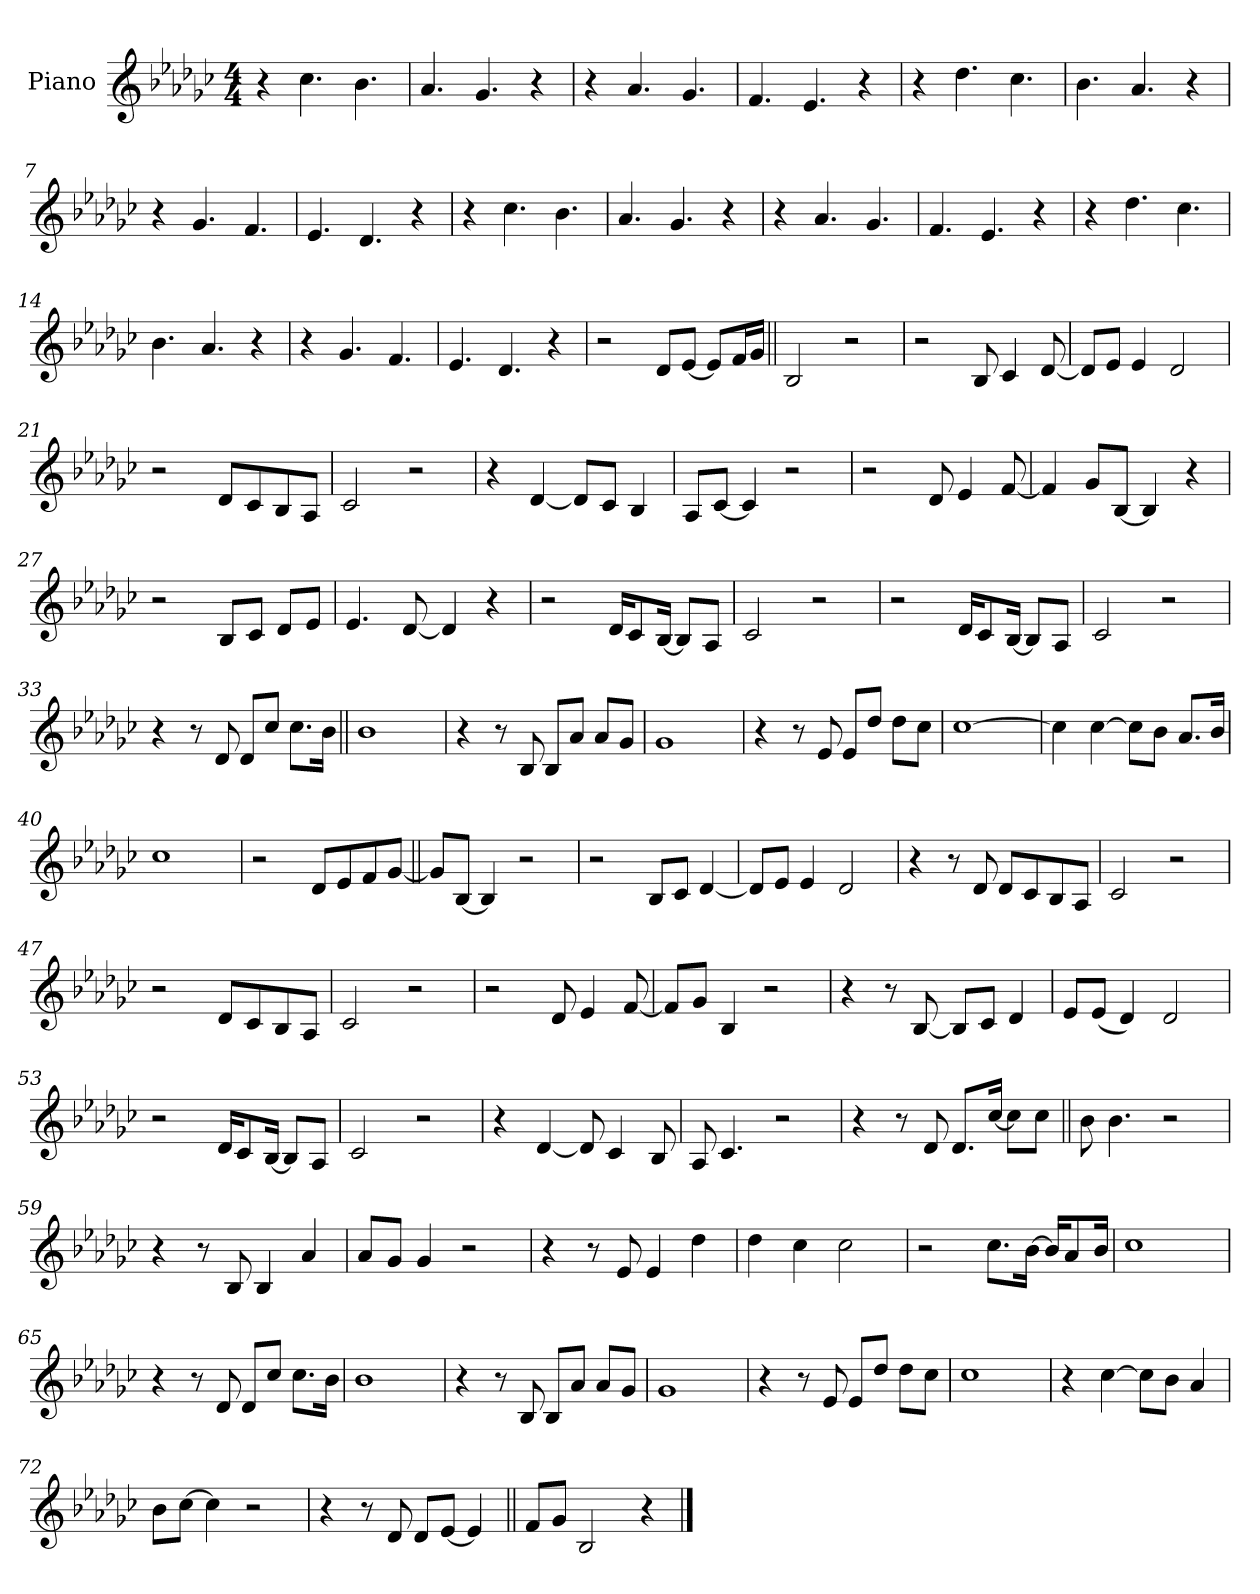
**kern
*part1
*staff1
*I"Piano
*I'Pno.
*clefG2
*k[b-e-a-d-g-c-]
*M4/4
=1
4r
4.cc-!
4.b-!
=2
4.a-!
4.g-!
4r
=3
4r
4.a-!
4.g-!
=4
4.f!
4.e-!
4r
=5
4r
4.dd-!
4.cc-!
=6
4.b-!
4.a-!
4r
=7
4r
4.g-!
4.f!
=8
4.e-!
4.d-!
4r
=9
4r
4.cc-!
4.b-!
=10
4.a-!
4.g-!
4r
=11
4r
4.a-!
4.g-!
=12
4.f!
4.e-!
4r
=13
4r
4.dd-!
4.cc-!
=14
4.b-!
4.a-!
4r
=15
4r
4.g-!
4.f!
=16
4.e-!
4.d-!
4r
=17
2r
8d-L
[8e-J
8e-L]
16fL
16g-JJ
=18||
2B-
2r
=19
2r
8B-
4c-
[8d-
=20
8d-L]
8e-J
4e-
2d-
=21
2r
8d-L
8c-
8B-
8A-J
=22
2c-
2r
=23
4r
[4d-
8d-L]
8c-J
4B-
=24
8A-L
[8c-J
4c-]
2r
=25
2r
8d-
4e-
[8f
=26
4f]
8g-L
[8B-J
4B-]
4r
=27
2r
8B-L
8c-J
8d-L
8e-J
=28
4.e-
[8d-
4d-]
4r
=29
2r
16d-KL
8c-
[16B-Jk
8B-L]
8A-J
=30
2c-
2r
=31
2r
16d-KL
8c-
[16B-Jk
8B-L]
8A-J
=32
2c-
2r
=33
4r
8r
8d-
8d-L
8cc-J
8.cc-L
16b-Jk
=34||
1b-
=35
4r
8r
8B-
8B-L
8a-J
8a-L
8g-J
=36
1g-
=37
4r
8r
8e-
8e-L
8dd-J
8dd-L
8cc-J
=38
[1cc-
=39
4cc-]
[4cc-
8cc-L]
8b-J
8.a-L
16b-Jk
=40
1cc-
=41
2r
8d-L
8e-
8f
[8g-J
=42||
8g-L]
[8B-J
4B-]
2r
=43
2r
8B-L
8c-J
[4d-
=44
8d-L]
8e-J
4e-
2d-
=45
4r
8r
8d-
8d-L
8c-
8B-
8A-J
=46
2c-
2r
=47
2r
8d-L
8c-
8B-
8A-J
=48
2c-
2r
=49
2r
8d-
4e-
[8f
=50
8fL]
8g-J
4B-
2r
=51
4r
8r
[8B-
8B-L]
8c-J
4d-
=52
8e-L
(8e-J
4d-)
2d-
=53
2r
16d-KL
8c-
[16B-Jk
8B-L]
8A-J
=54
2c-
2r
=55
4r
[4d-
8d-]
4c-
8B-
=56
8A-
4.c-
2r
=57
4r
8r
8d-
8.d-L
[16cc-Jk
8cc-L]
8cc-J
=58||
8b-
4.b-
2r
=59
4r
8r
8B-
4B-
4a-
=60
8a-L
8g-J
4g-
2r
=61
4r
8r
8e-
4e-
4dd-
=62
4dd-
4cc-
2cc-
=63
2r
8.cc-L
[16b-Jk
16b-KL]
8a-
16b-Jk
=64
1cc-
=65
4r
8r
8d-
8d-L
8cc-J
8.cc-L
16b-Jk
=66
1b-
=67
4r
8r
8B-
8B-L
8a-J
8a-L
8g-J
=68
1g-
=69
4r
8r
8e-
8e-L
8dd-J
8dd-L
8cc-J
=70
1cc-
=71
4r
[4cc-
8cc-L]
8b-J
4a-
=72
8b-L
[8cc-J
4cc-]
2r
=73
4r
8r
8d-
8d-L
[8e-J
4e-]
=74||
8fL
8g-J
2B-
4r
==
*-
